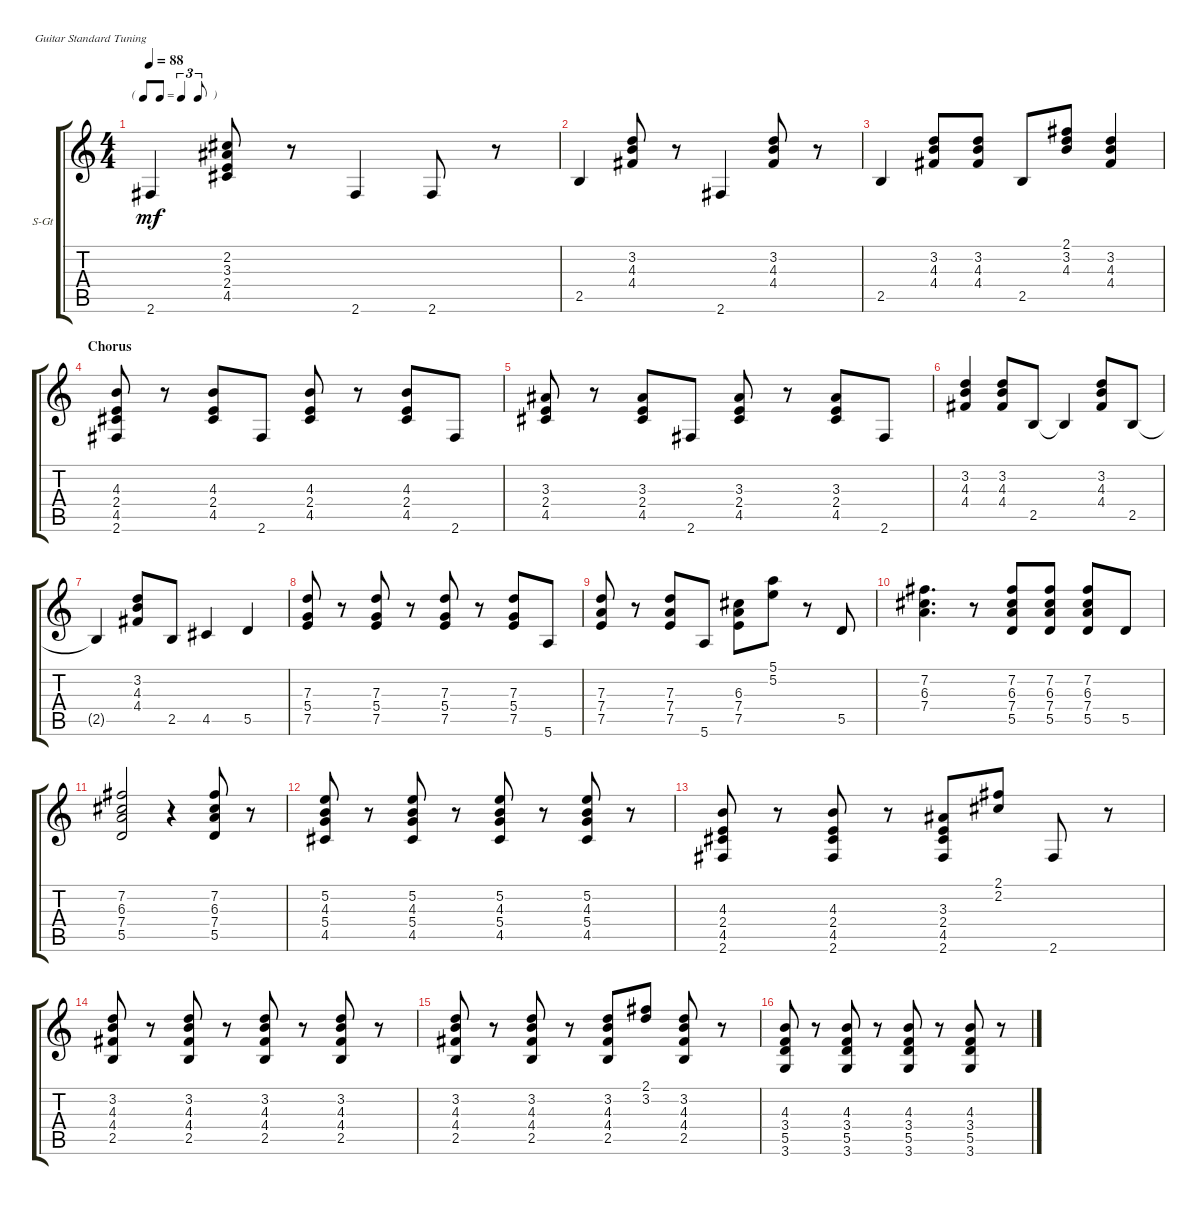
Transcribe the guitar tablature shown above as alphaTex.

\defaultSystemsLayout 4
\bracketExtendMode groupsimilarinstruments
\firstSystemTrackNameOrientation horizontal
\otherSystemsTrackNameOrientation horizontal
\track ("Steel Guitar" "S-Gt") {instrument acousticguitarsteel}
\staff {score tabs}
\tuning (E4 B3 G3 D3 A2 E2)
\ts (4 4)
\tf triplet8th
\tempo 88
\clef g2
\ks c
2.6.4{dy mf} (4.5 2.4 3.3 2.2).8 r.8 2.6.4 2.6.8 r.8 |
2.5.4 (4.4 4.3 3.2).8 r.8 2.6.4 (4.4 4.3 3.2).8 r.8 |
2.5.4 (4.4 4.3 3.2).8 (3.2 4.3 4.4).8 2.5.8 (2.1 3.2 4.3).8 (4.3 4.4 3.2).4 |
\section ("" "Chorus")
(2.6 4.5 2.4 4.3).8 r.8 (4.3 2.4 4.5).8 2.6.8 (4.5 2.4 4.3).8 r.8 (4.5 2.4 4.3).8 2.6.8 |
(4.5 2.4 3.3).8 r.8 (3.3 2.4 4.5).8 2.6.8 (4.5 2.4 3.3).8 r.8 (3.3 2.4 4.5).8 2.6.8 |
(4.4 4.3 3.2).4 (3.2 4.3 4.4).8 2.5.8 2.5{t}.4 (4.4 4.3 3.2).8 2.5.8 |
2.5{t}.4 (4.4 4.3 3.2).8 2.5.8 4.5.4 5.5.4 |
(7.5 5.4 7.3).8 r.8 (7.3 5.4 7.5).8 r.8 (7.5 5.4 7.3).8 r.8 (7.3 5.4 7.5).8 5.6.8 |
(7.5 7.4 7.3).8 r.8 (7.3 7.4 7.5).8 5.6.8 (7.5 7.4 6.3).8 (5.2 5.1).8 r.8 5.5.8 |
(7.4 6.3 7.2).4{d} r.8 (7.2 6.3 7.4 5.5).8 (5.5 7.4 6.3 7.2).8 (7.2 6.3 7.4 5.5).8 5.5.8 |
(5.5 7.4 6.3 7.2).2 r.4 (7.2 6.3 7.4 5.5).8 r.8 |
(4.5 5.4 4.3 5.2).8 r.8 (5.2 4.3 5.4 4.5).8 r.8 (4.5 5.4 4.3 5.2).8 r.8 (5.2 4.3 5.4 4.5).8 r.8 |
(2.6 4.5 2.4 4.3).8 r.8 (4.3 2.4 4.5 2.6).8 r.8 (2.6 4.5 2.4 3.3).8 (2.2 2.1).8 2.6.8 r.8 |
(2.5 4.4 4.3 3.2).8 r.8 (3.2 4.3 4.4 2.5).8 r.8 (2.5 4.4 4.3 3.2).8 r.8 (3.2 4.3 4.4 2.5).8 r.8 |
(2.5 4.4 4.3 3.2).8 r.8 (3.2 4.3 4.4 2.5).8 r.8 (2.5 4.4 4.3 3.2).8 (2.1 3.2).8 (3.2 4.3 4.4 2.5).8 r.8 |
(3.6 5.5 3.4 4.3).8 r.8 (4.3 3.4 5.5 3.6).8 r.8 (3.6 5.5 3.4 4.3).8 r.8 (4.3 3.4 5.5 3.6).8 r.8
